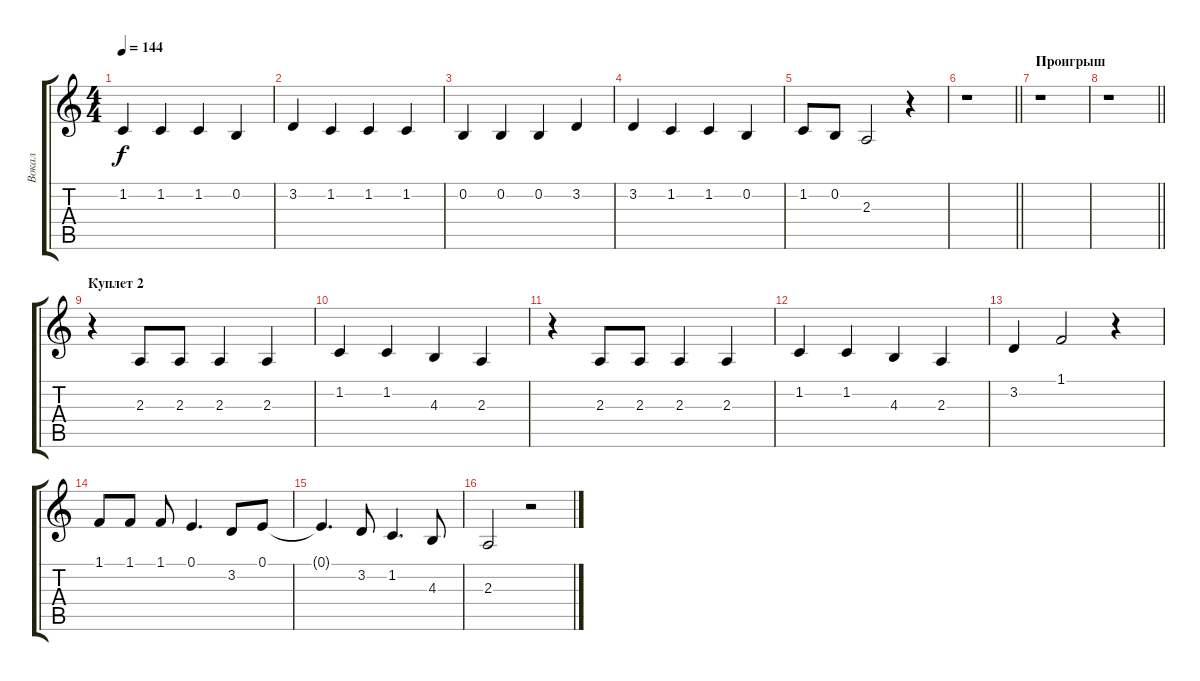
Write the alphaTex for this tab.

\track ("Вокал" "Вокал") {instrument tenorsax}
\staff {score tabs}
\tuning (E4 B3 G3 D3 A2 E2) {hide}
\ts (4 4)
\tempo 144
\clef g2
\ks c
1.2.4{dy f} 1.2.4 1.2.4 0.2.4 |
3.2.4 1.2.4 1.2.4 1.2.4 |
0.2.4 0.2.4 0.2.4 3.2.4 |
3.2.4 1.2.4 1.2.4 0.2.4 |
1.2.8 0.2.8 2.3.2 r.4 |
\barLineRight lightlight
r.1 |
\section ("" "Проигрыш")
r.1 |
\barLineRight lightlight
r.1 |
\section ("" "Куплет 2")
r.4 2.3.8 2.3.8 2.3.4 2.3.4 |
1.2.4 1.2.4 4.3.4 2.3.4 |
r.4 2.3.8 2.3.8 2.3.4 2.3.4 |
1.2.4 1.2.4 4.3.4 2.3.4 |
3.2.4 1.1.2 r.4 |
1.1.8 1.1.8 1.1.8 0.1.4{d} 3.2.8 0.1.8 |
0.1{t}.4{d} 3.2.8 1.2.4{d} 4.3.8 |
2.3.2 r.2
